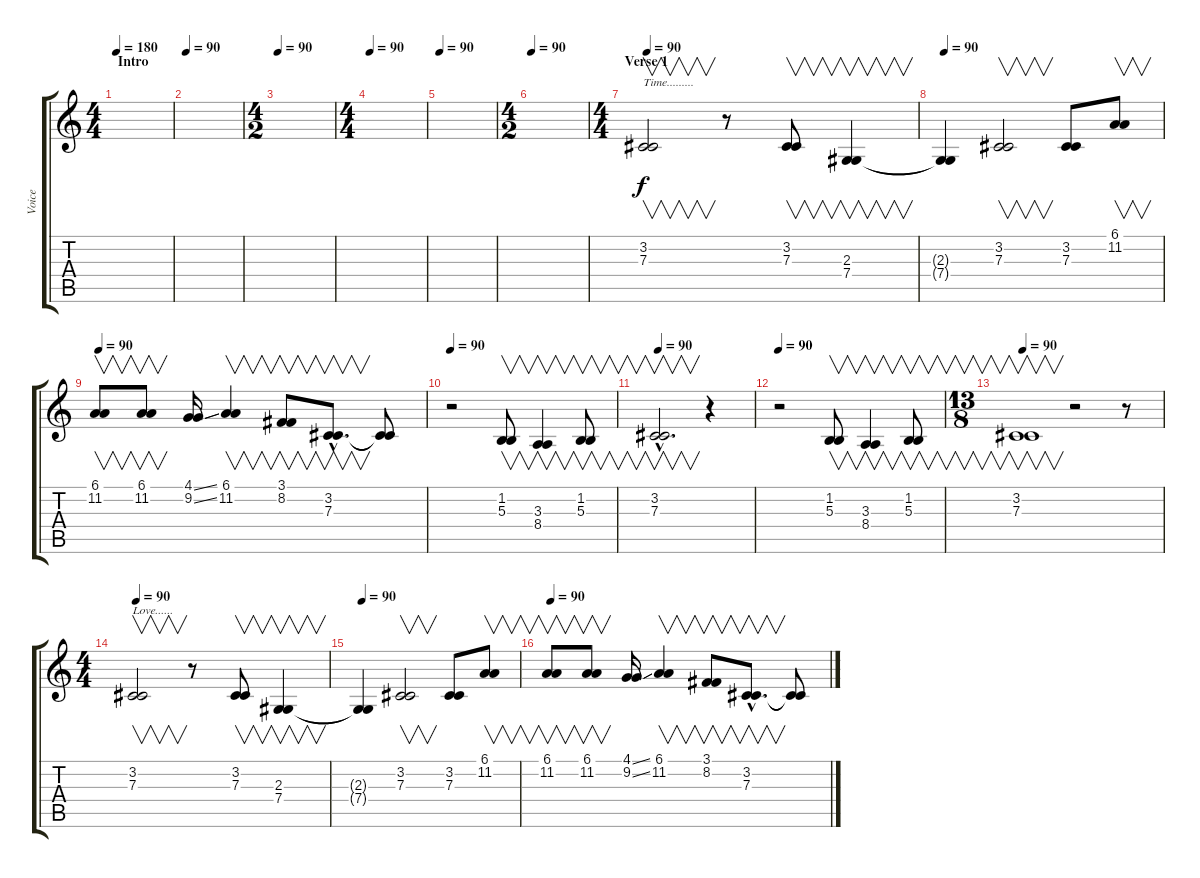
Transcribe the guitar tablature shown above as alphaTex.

\track ("Voice" "Voice") {instrument voiceoohs}
\staff {score tabs}
\tuning (Eb4 Bb3 Gb3 Db3 Ab2 Eb2) {hide}
\ts (4 4)
\section ("" "Intro")
\tempo 180
\tempo 90
\tempo 180
\clef g2
\ks c
|
\tempo 90
|
\ts (4 2)
\tempo 90
|
\ts (4 4)
\tempo 90
|
\tempo 90
|
\ts (4 2)
\tempo 90
|
\ts (4 4)
\section ("" "Verse 1")
\tempo 90
(3.2 7.3).2{v txt "Time........."} r.8 (3.2 7.3).8{v} (2.3 7.4).4{v} |
\tempo 90
(2.3{t} 7.4{t}).4 (3.2 7.3).2{v} (3.2 7.3).8 (6.1 11.2).8{v} |
\tempo 90
(6.1 11.2).8{v} (6.1 11.2).8{v} (4.1{ss} 9.2{ss}).16 (6.1 11.2).4{v} (3.1 8.2).8{v} (3.2{hac} 7.3{hac}).8{v d} (3.2{t} 7.3{t}).8 |
\tempo 90
r.2 (1.2 5.3).8{v} (3.3 8.4).4{v} (1.2 5.3).8{v} |
\tempo 90
(3.2{hac} 7.3{hac}).2{v d} r.4 |
\tempo 90
r.2 (1.2 5.3).8{v} (3.3 8.4).4{v} (1.2 5.3).8{v} |
\ts (13 8)
\tempo 90
(3.2 7.3).1{v} r.2 r.8 |
\ts (4 4)
\tempo 90
(3.2 7.3).2{v txt "Love......"} r.8 (3.2 7.3).8{v} (2.3 7.4).4{v} |
\tempo 90
(2.3{t} 7.4{t}).4 (3.2 7.3).2{v} (3.2 7.3).8 (6.1 11.2).8{v} |
\tempo 90
(6.1 11.2).8{v} (6.1 11.2).8{v} (4.1{ss} 9.2{ss}).16 (6.1 11.2).4{v} (3.1 8.2).8{v} (3.2{hac} 7.3{hac}).8{v d} (3.2{t} 7.3{t}).8
